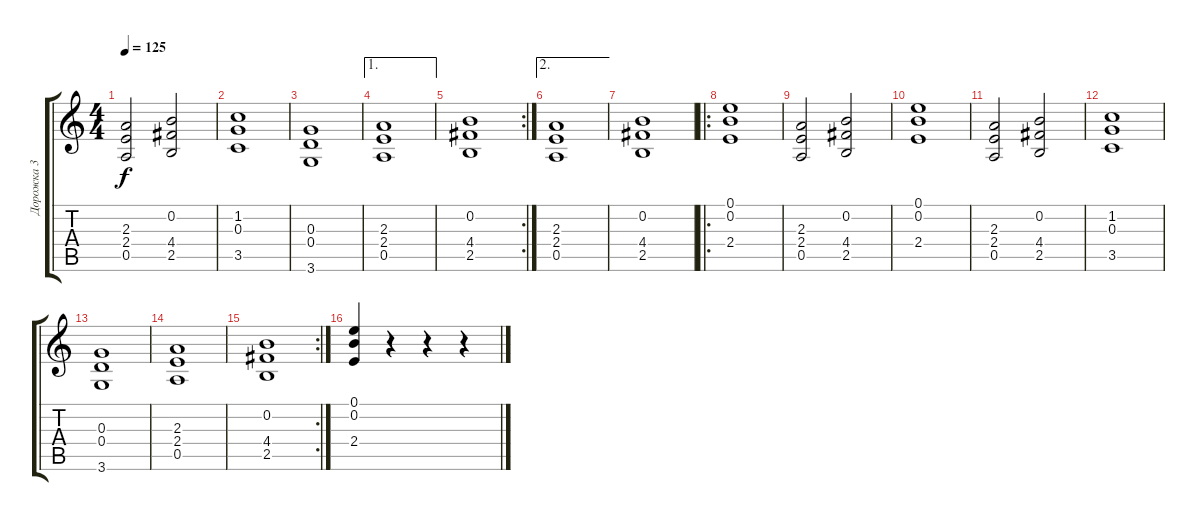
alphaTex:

\track ("Дорожка 3" "Дорожка 3") {instrument distortionguitar}
\staff {score tabs}
\tuning (E4 B3 G3 D3 A2 E2) {hide}
\ts (4 4)
\tempo 125
\clef g2
\ks c
(2.3 2.4 0.5).2{dy f} (0.2 4.4 2.5).2 |
(1.2 0.3 3.5).1 |
(0.3 0.4 3.6).1 |
\ae 1
(2.3 2.4 0.5).1 |
\rc 2
(0.2 4.4 2.5).1 |
\ae 2
(2.3 2.4 0.5).1 |
(0.2 4.4 2.5).1 |
\ro
(0.1 0.2 2.4).1 |
(2.3 2.4 0.5).2 (0.2 4.4 2.5).2 |
(0.1 0.2 2.4).1 |
(2.3 2.4 0.5).2 (0.2 4.4 2.5).2 |
(1.2 0.3 3.5).1 |
(0.3 0.4 3.6).1 |
(2.3 2.4 0.5).1 |
\rc 2
(0.2 4.4 2.5).1 |
(0.1 0.2 2.4).4 r.4 r.4 r.4
